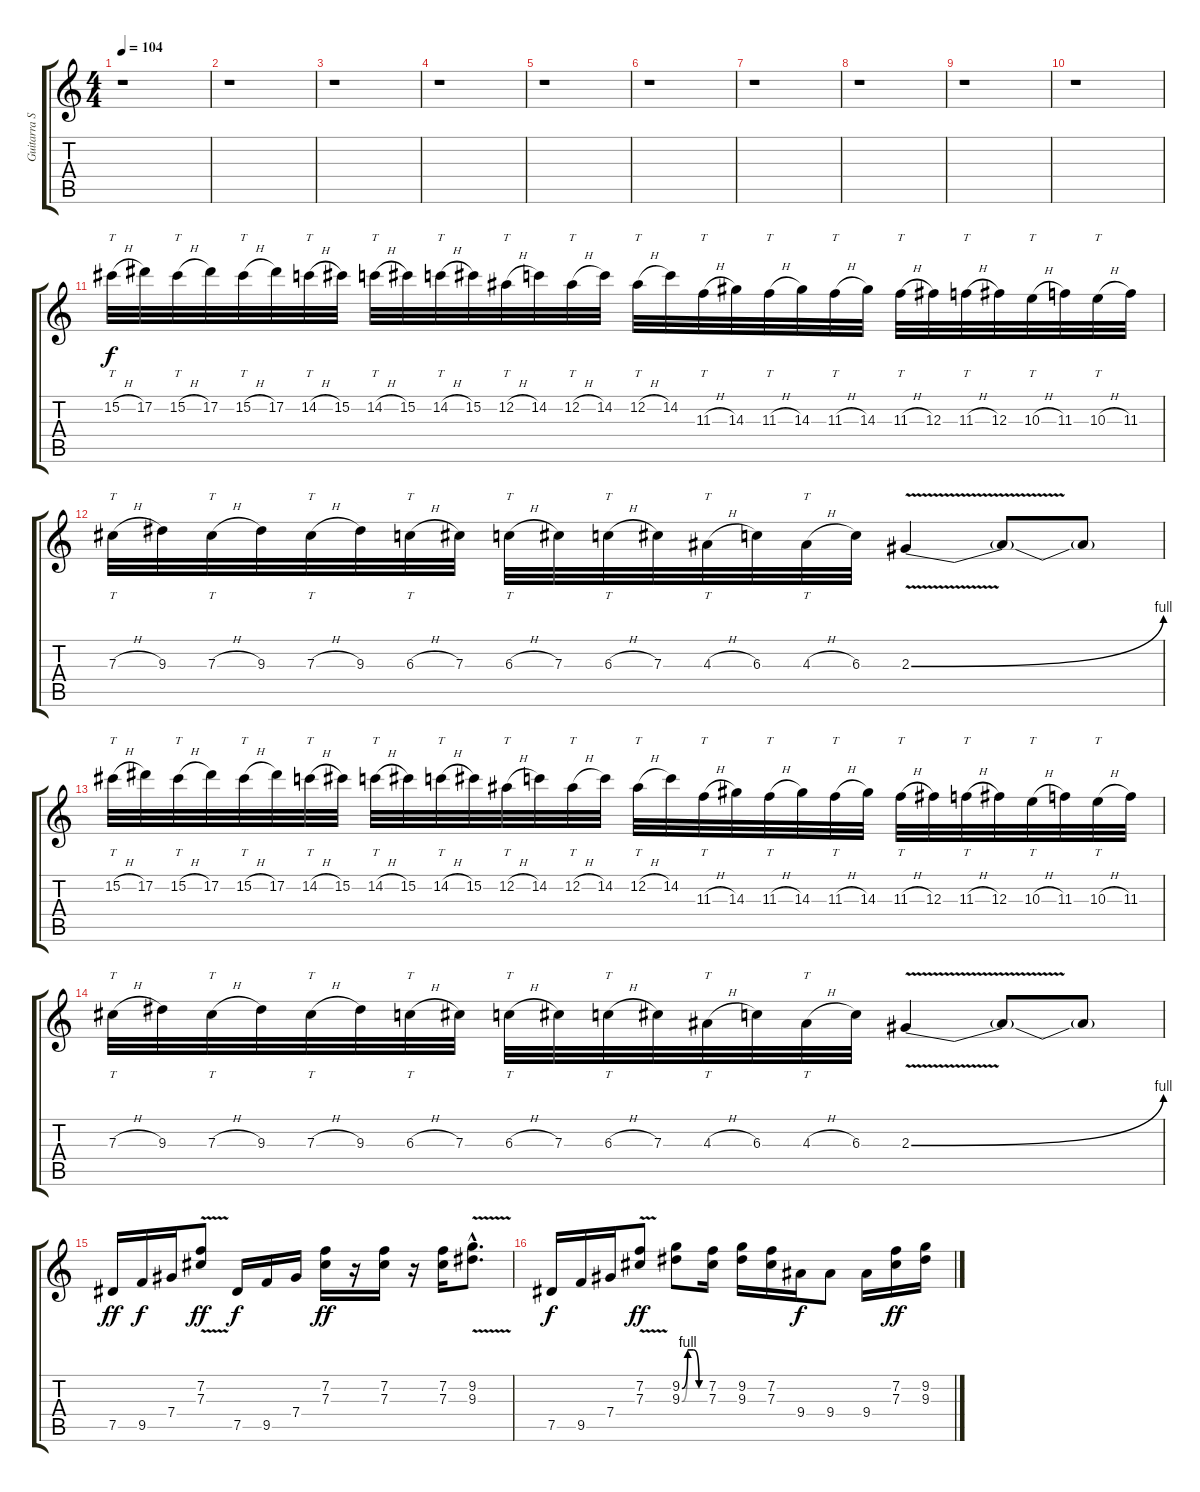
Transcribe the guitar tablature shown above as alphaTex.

\track ("Guitarra Solo" "Guitarra S") {instrument overdrivenguitar}
\staff {score tabs}
\tuning (Eb4 Bb3 Gb3 Db3 Ab2 Eb2) {hide}
\ts (4 4)
\tempo 104
\clef g2
\ks c
r.1{dy f} |
r.1 |
r.1 |
r.1 |
r.1 |
r.1 |
r.1 |
r.1 |
r.1 |
r.1 |
15.2{h}.32{tt} 17.2.32 15.2{h}.32{tt} 17.2.32 15.2{h}.32{tt} 17.2.32 14.2{h}.32{tt} 15.2.32 14.2{h}.32{tt} 15.2.32 14.2{h}.32{tt} 15.2.32 12.2{h}.32{tt} 14.2.32 12.2{h}.32{tt} 14.2.32 12.2{h}.32{tt} 14.2.32 11.3{h}.32{tt} 14.3.32 11.3{h}.32{tt} 14.3.32 11.3{h}.32{tt} 14.3.32 11.3{h}.32{tt} 12.3.32 11.3{h}.32{tt} 12.3.32 10.3{h}.32{tt} 11.3.32 10.3{h}.32{tt} 11.3.32 |
7.3{h}.32{tt} 9.3.32 7.3{h}.32{tt} 9.3.32 7.3{h}.32{tt} 9.3.32 6.3{h}.32{tt} 7.3.32 6.3{h}.32{tt} 7.3.32 6.3{h}.32{tt} 7.3.32 4.3{h}.32{tt} 6.3.32 4.3{h}.32{tt} 6.3.32 2.3{be (bend 0 0 60 4) v}.4 2.3{t}.8 2.3{t}.8 |
15.2{h}.32{tt} 17.2.32 15.2{h}.32{tt} 17.2.32 15.2{h}.32{tt} 17.2.32 14.2{h}.32{tt} 15.2.32 14.2{h}.32{tt} 15.2.32 14.2{h}.32{tt} 15.2.32 12.2{h}.32{tt} 14.2.32 12.2{h}.32{tt} 14.2.32 12.2{h}.32{tt} 14.2.32 11.3{h}.32{tt} 14.3.32 11.3{h}.32{tt} 14.3.32 11.3{h}.32{tt} 14.3.32 11.3{h}.32{tt} 12.3.32 11.3{h}.32{tt} 12.3.32 10.3{h}.32{tt} 11.3.32 10.3{h}.32{tt} 11.3.32 |
7.3{h}.32{tt} 9.3.32 7.3{h}.32{tt} 9.3.32 7.3{h}.32{tt} 9.3.32 6.3{h}.32{tt} 7.3.32 6.3{h}.32{tt} 7.3.32 6.3{h}.32{tt} 7.3.32 4.3{h}.32{tt} 6.3.32 4.3{h}.32{tt} 6.3.32 2.3{be (bend 0 0 60 4) v}.4 2.3{t}.8 2.3{t}.8 |
7.5.16{dy ff} 9.5.16{dy f} 7.4.16 (7.2{v} 7.3{v}).8{dy ff} 7.5.16{dy f} 9.5.16 7.4.16 (7.2 7.3).16{dy ff} r.16 (7.2 7.3).16 r.16 (7.2 7.3).16 (9.2{v hac} 9.3{v hac}).8{d} |
7.5.16{dy f} 9.5.16 7.4.16 (7.2{v} 7.3{v}).8{dy ff} (9.2{be (custom 0 0 15 4 30 4 45 0 60 0)} 9.3{be (custom 0 0 15 4 30 4 45 0 60 0)}).8 (7.2 7.3).16 (9.2 9.3).16 (7.2 7.3).16 9.4.16{dy f} 9.4.8 9.4.16 (7.2 7.3).16{dy ff} (9.2 9.3).16
